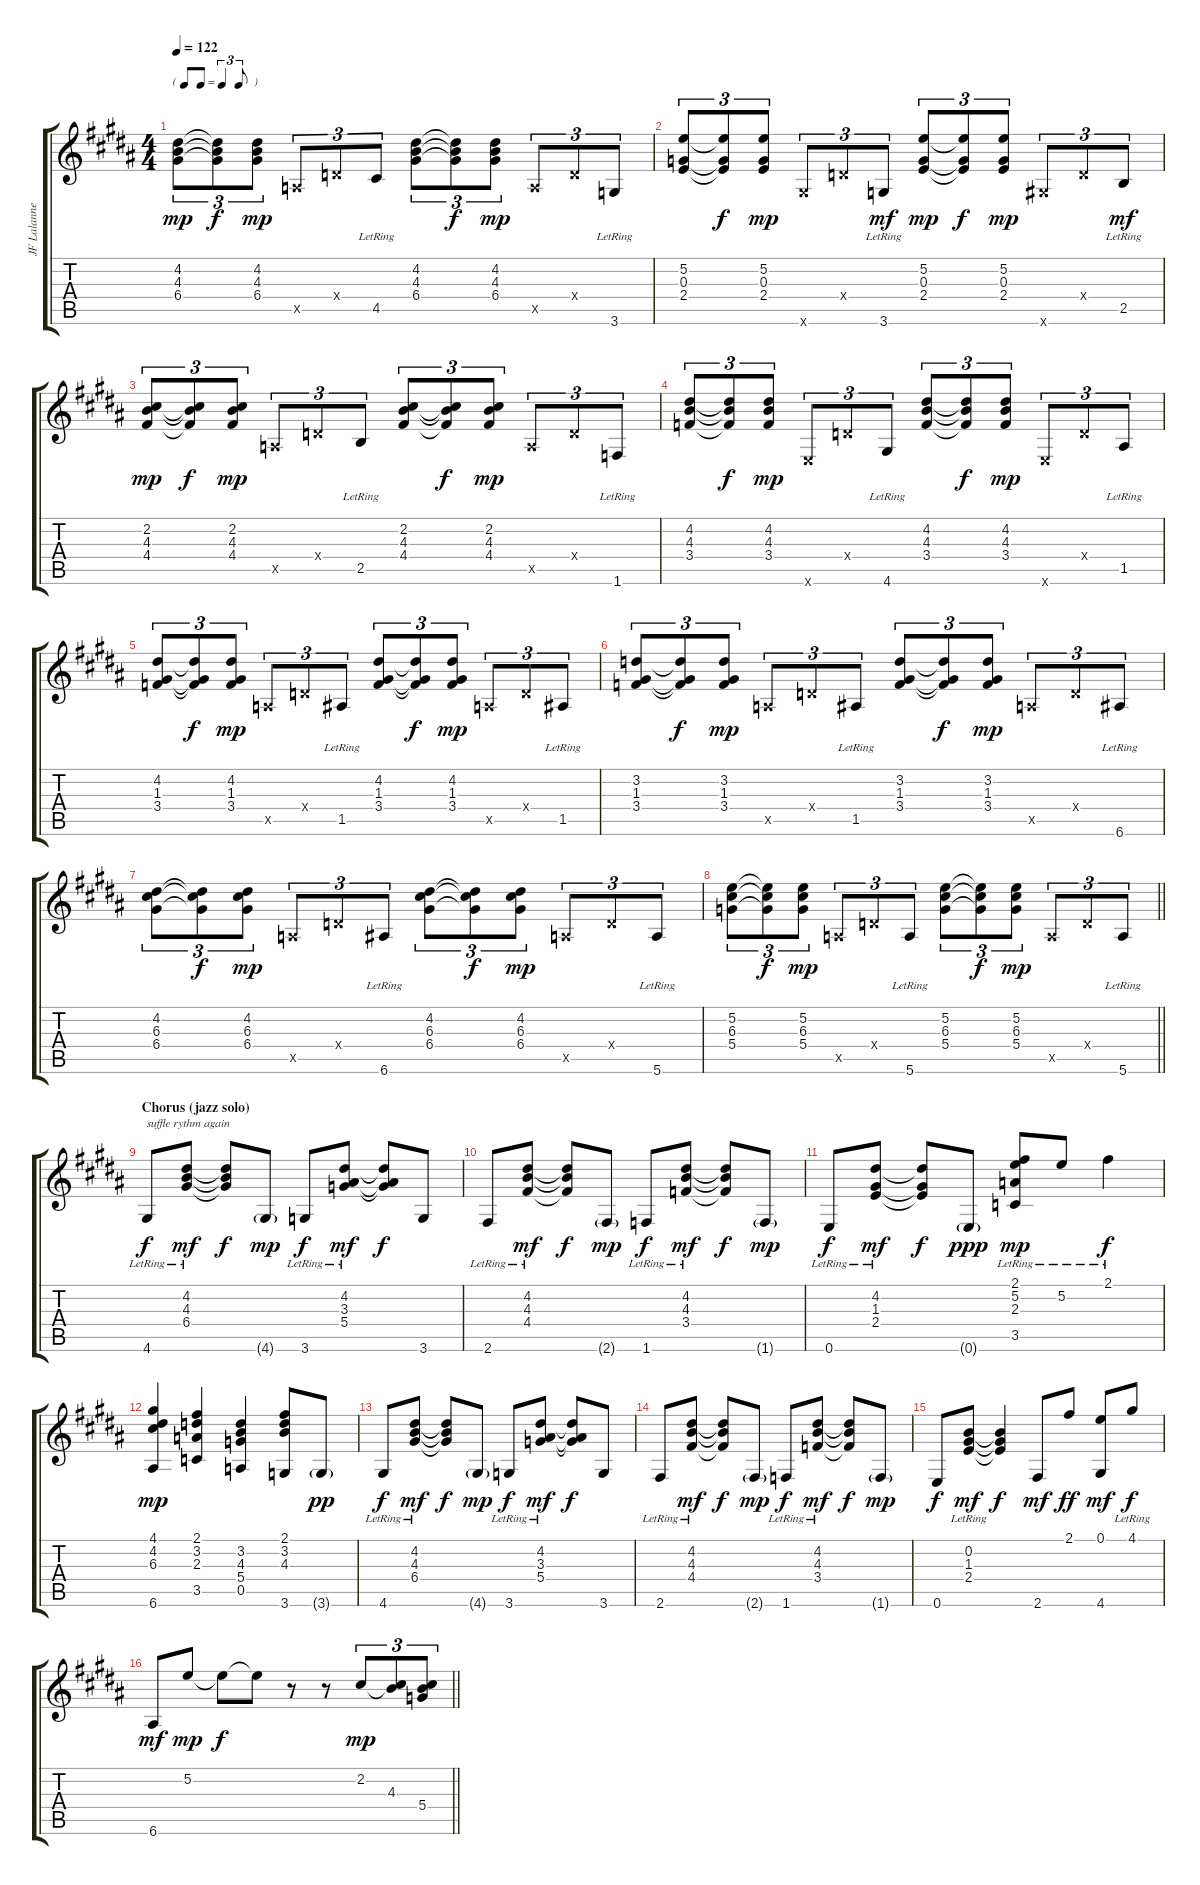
\track ("JF Lalanne" "JF Lalanne") {instrument acousticguitarnylon}
\staff {score tabs}
\tuning (E4 B3 G3 D3 A2 E2) {hide}
\ts (4 4)
\tf triplet8th
\tempo 122
\clef g2
\ks g#minor
(4.2 4.3 6.4).8{tu (3 2) dy mp} (4.2{t} 4.3{t} 6.4{t}).8{tu (3 2) dy f} (4.2 4.3 6.4).8{tu (3 2) dy mp} 0.5{x}.8{tu (3 2)} 0.4{x}.8{tu (3 2)} 4.5{lr}.8{tu (3 2)} (4.2 4.3 6.4).8{tu (3 2)} (4.2{t} 4.3{t} 6.4{t}).8{tu (3 2) dy f} (4.2 4.3 6.4).8{tu (3 2) dy mp} 0.5{x}.8{tu (3 2)} 0.4{x}.8{tu (3 2)} 3.6{lr}.8{tu (3 2)} |
(5.2 0.3 2.4).8{tu (3 2)} (5.2{t} 0.3{t} 2.4{t}).8{tu (3 2) dy f} (5.2 0.3 2.4).8{tu (3 2) dy mp} 4.6{x}.8{tu (3 2)} 0.4{x}.8{tu (3 2)} 3.6{lr}.8{tu (3 2) dy mf} (5.2 0.3 2.4).8{tu (3 2) dy mp} (5.2{t} 0.3{t} 2.4{t}).8{tu (3 2) dy f} (5.2 0.3 2.4).8{tu (3 2) dy mp} 4.6{x}.8{tu (3 2)} 0.4{x}.8{tu (3 2)} 2.5{lr}.8{tu (3 2) dy mf} |
(2.2 4.3 4.4).8{tu (3 2) dy mp} (2.2{t} 4.3{t} 4.4{t}).8{tu (3 2) dy f} (2.2 4.3 4.4).8{tu (3 2) dy mp} 0.5{x}.8{tu (3 2)} 0.4{x}.8{tu (3 2)} 2.5{lr}.8{tu (3 2)} (2.2 4.3 4.4).8{tu (3 2)} (2.2{t} 4.3{t} 4.4{t}).8{tu (3 2) dy f} (2.2 4.3 4.4).8{tu (3 2) dy mp} 0.5{x}.8{tu (3 2)} 0.4{x}.8{tu (3 2)} 1.6{lr}.8{tu (3 2)} |
(4.2 4.3 3.4).8{tu (3 2)} (4.2{t} 4.3{t} 3.4{t}).8{tu (3 2) dy f} (4.2 4.3 3.4).8{tu (3 2) dy mp} 0.6{x}.8{tu (3 2)} 0.4{x}.8{tu (3 2)} 4.6{lr}.8{tu (3 2)} (4.2 4.3 3.4).8{tu (3 2)} (4.2{t} 4.3{t} 3.4{t}).8{tu (3 2) dy f} (4.2 4.3 3.4).8{tu (3 2) dy mp} 0.6{x}.8{tu (3 2)} 0.4{x}.8{tu (3 2)} 1.5{lr}.8{tu (3 2)} |
(4.2 1.3 3.4).8{tu (3 2)} (4.2{t} 1.3{t} 3.4{t}).8{tu (3 2) dy f} (4.2 1.3 3.4).8{tu (3 2) dy mp} 0.5{x}.8{tu (3 2)} 0.4{x}.8{tu (3 2)} 1.5{lr}.8{tu (3 2)} (4.2 1.3 3.4).8{tu (3 2)} (4.2{t} 1.3{t} 3.4{t}).8{tu (3 2) dy f} (4.2 1.3 3.4).8{tu (3 2) dy mp} 0.5{x}.8{tu (3 2)} 0.4{x}.8{tu (3 2)} 1.5{lr}.8{tu (3 2)} |
(3.2 1.3 3.4).8{tu (3 2)} (3.2{t} 1.3{t} 3.4{t}).8{tu (3 2) dy f} (3.2 1.3 3.4).8{tu (3 2) dy mp} 0.5{x}.8{tu (3 2)} 0.4{x}.8{tu (3 2)} 1.5{lr}.8{tu (3 2)} (3.2 1.3 3.4).8{tu (3 2)} (3.2{t} 1.3{t} 3.4{t}).8{tu (3 2) dy f} (3.2 1.3 3.4).8{tu (3 2) dy mp} 0.5{x}.8{tu (3 2)} 0.4{x}.8{tu (3 2)} 6.6{lr}.8{tu (3 2)} |
(4.2 6.3 6.4).8{tu (3 2)} (4.2{t} 6.3{t} 6.4{t}).8{tu (3 2) dy f} (4.2 6.3 6.4).8{tu (3 2) dy mp} 0.5{x}.8{tu (3 2)} 0.4{x}.8{tu (3 2)} 6.6{lr}.8{tu (3 2)} (4.2 6.3 6.4).8{tu (3 2)} (4.2{t} 6.3{t} 6.4{t}).8{tu (3 2) dy f} (4.2 6.3 6.4).8{tu (3 2) dy mp} 0.5{x}.8{tu (3 2)} 0.4{x}.8{tu (3 2)} 5.6{lr}.8{tu (3 2)} |
\barLineRight lightlight
(5.2 6.3 5.4).8{tu (3 2)} (5.2{t} 6.3{t} 5.4{t}).8{tu (3 2) dy f} (5.2 6.3 5.4).8{tu (3 2) dy mp} 0.5{x}.8{tu (3 2)} 0.4{x}.8{tu (3 2)} 5.6{lr}.8{tu (3 2)} (5.2 6.3 5.4).8{tu (3 2)} (5.2{t} 6.3{t} 5.4{t}).8{tu (3 2) dy f} (5.2 6.3 5.4).8{tu (3 2) dy mp} 0.5{x}.8{tu (3 2)} 0.4{x}.8{tu (3 2)} 5.6{lr}.8{tu (3 2)} |
\section ("" "Chorus (jazz solo)")
4.6{lr}.8{txt "suffle rythm again" dy f} (4.2{lr} 4.3{lr} 6.4{lr}).8{dy mf} (4.2{t} 4.3{t} 6.4{t}).8{dy f} 4.6{g}.8{dy mp} 3.6{lr}.8{dy f} (4.2{lr} 3.3{lr} 5.4{lr}).8{dy mf} (4.2{t} 3.3{t} 5.4{t}).8{dy f} 3.6.8 |
2.6{lr}.8 (4.2 4.3{lr} 4.4{lr}).8{dy mf} (4.2{t} 4.3{t} 4.4{t}).8{dy f} 2.6{g}.8{dy mp} 1.6{lr}.8{dy f} (4.2 4.3{lr} 3.4{lr}).8{dy mf} (4.2{t} 4.3{t} 3.4{t}).8{dy f} 1.6{g}.8{dy mp} |
0.6{lr}.8{dy f} (4.2{lr} 1.3{lr} 2.4{lr}).8{dy mf} (4.2{t} 1.3{t} 2.4{t}).8{dy f} 0.6{g}.8{dy ppp} (2.1 5.2 2.3{lr} 3.5{lr}).8{dy mp} 5.2{lr}.8 2.1{lr}.4{dy f} |
(4.1 4.2 6.3 6.6).4{dy mp} (2.1 3.2 2.3 3.5).4 (3.2 4.3 5.4 0.5).4 (2.1 3.2 4.3 3.6).8 3.6{g}.8{dy pp} |
4.6{lr}.8{dy f} (4.2{lr} 4.3{lr} 6.4{lr}).8{dy mf} (4.2{t} 4.3{t} 6.4{t}).8{dy f} 4.6{g}.8{dy mp} 3.6{lr}.8{dy f} (4.2{lr} 3.3{lr} 5.4{lr}).8{dy mf} (4.2{t} 3.3{t} 5.4{t}).8{dy f} 3.6.8 |
2.6{lr}.8 (4.2{lr} 4.3{lr} 4.4{lr}).8{dy mf} (4.2{t} 4.3{t} 4.4{t}).8{dy f} 2.6{g}.8{dy mp} 1.6{lr}.8{dy f} (4.2{lr} 4.3{lr} 3.4{lr}).8{dy mf} (4.2{t} 4.3{t} 3.4{t}).8{dy f} 1.6{g}.8{dy mp} |
0.6.8{dy f} (0.2{lr} 1.3{lr} 2.4{lr}).8{dy mf} (0.2{t} 1.3{t} 2.4{t}).4{dy f} 2.6.8{dy mf} 2.1.8{dy ff} (0.1 4.6).8{dy mf} 4.1{lr}.8{dy f} |
\barLineRight lightlight
6.6.8{dy mf} 5.2.8{dy mp} 5.2{t}.8{dy f} 5.2{t}.8 r.8 r.8 2.2.8{tu (3 2) dy mp} (2.2{t} 4.3).8{tu (3 2)} (2.2{t} 4.3{t} 5.4).8{tu (3 2)}
